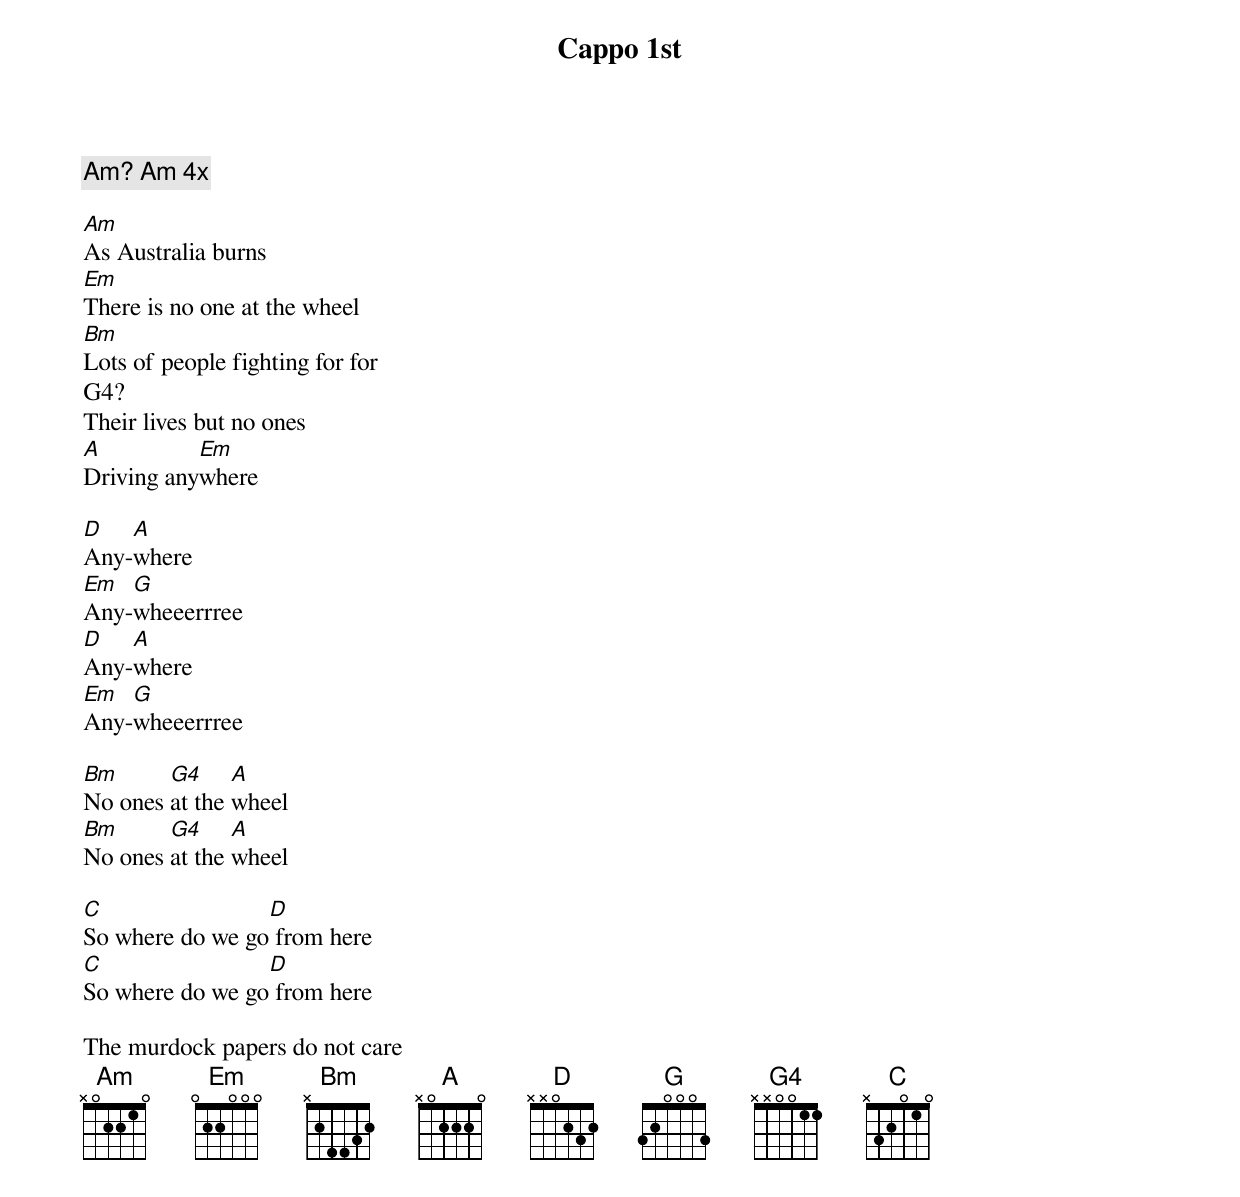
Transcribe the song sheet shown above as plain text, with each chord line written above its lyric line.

Cappo 1st

Am? Am 4x

Am
As Australia burns
Em
There is no one at the wheel
Bm
Lots of people fighting for for
G4?
Their lives but no ones
A          Em
Driving anywhere

D   A
Any-where
Em  G
Any-wheeerrree
D   A
Any-where
Em  G
Any-wheeerrree

Bm      G4     A
No ones at the wheel
Bm      G4     A
No ones at the wheel

C                D
So where do we go from here
C                D
So where do we go from here

The murdock papers do not care
